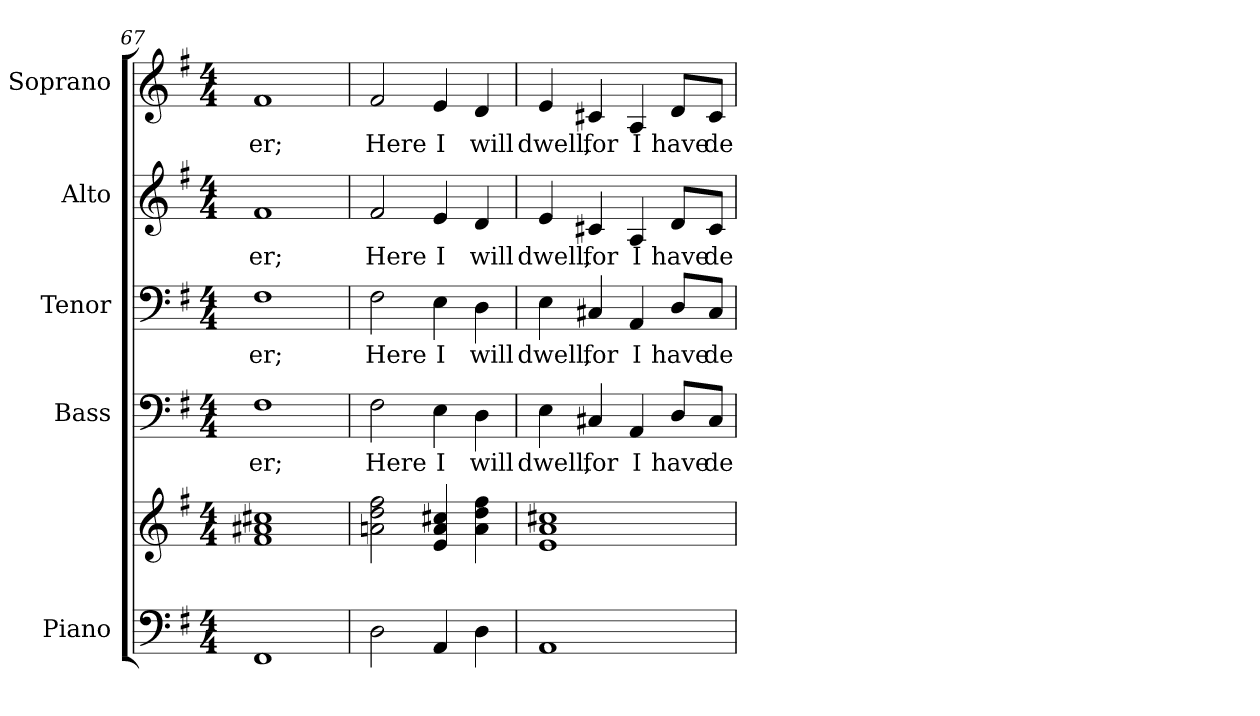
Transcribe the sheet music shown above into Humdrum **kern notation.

**kern	**kern	**kern	**text	**kern	**text	**kern	**text	**kern	**text
*part5	*part5	*part4	*part4	*part3	*part3	*part2	*part2	*part1	*part1
*staff6	*staff5	*staff4	*staff4	*staff3	*staff3	*staff2	*staff2	*staff1	*staff1
*I"Piano	*	*I"Bass	*	*I"Tenor	*	*I"Alto	*	*I"Soprano	*
*I'Pno.	*	*I'B.	*	*I'T.	*	*I'A.	*	*I'S.	*
*clefF4	*clefG2	*clefF4	*	*clefF4	*	*clefG2	*	*clefG2	*
*k[f#]	*k[f#]	*k[f#]	*	*k[f#]	*	*k[f#]	*	*k[f#]	*
*G:	*G:	*G:	*	*G:	*	*G:	*	*G:	*
*M4/4	*M4/4	*M4/4	*	*M4/4	*	*M4/4	*	*M4/4	*
=67	=67	=67	=67	=67	=67	=67	=67	=67	=67
!	!	!	!LO:LY:b:color=#000000	!	!	!	!	!	!
!	!	!	!	!	!LO:LY:b:color=#000000	!	!	!	!
!	!	!	!	!	!	!	!LO:LY:b:color=#000000	!	!
!	!	!	!	!	!	!	!	!	!LO:LY:b:color=#000000
1FF#i	1f#i 1a#Xi 1cc#Xi	1F#i	-er;	1F#i	-er;	1f#i	-er;	1f#i	-er;
!!LO:PB:g=z
=68	=68	=68	=68	=68	=68	=68	=68	=68	=68
!	!	!	!LO:LY:b:color=#000000	!	!	!	!	!	!
!	!	!	!	!	!LO:LY:b:color=#000000	!	!	!	!
!	!	!	!	!	!	!	!LO:LY:b:color=#000000	!	!
!	!	!	!	!	!	!	!	!	!LO:LY:b:color=#000000
2Di\	2ani\ 2ddi 2ff#i	2F#i\	Here	2F#i\	Here	2f#i/	Here	2f#i/	Here
!	!	!	!LO:LY:b:color=#000000	!	!	!	!	!	!
!	!	!	!	!	!LO:LY:b:color=#000000	!	!	!	!
!	!	!	!	!	!	!	!LO:LY:b:color=#000000	!	!
!	!	!	!	!	!	!	!	!	!LO:LY:b:color=#000000
4AAi/	4ei/ 4ai 4cc#Xi	4Ei\	I	4Ei\	I	4ei/	I	4ei/	I
!	!	!	!LO:LY:b:color=#000000	!	!	!	!	!	!
!	!	!	!	!	!LO:LY:b:color=#000000	!	!	!	!
!	!	!	!	!	!	!	!LO:LY:b:color=#000000	!	!
!	!	!	!	!	!	!	!	!	!LO:LY:b:color=#000000
4Di\	4ai\ 4ddi 4ff#i	4Di\	will	4Di\	will	4di/	will	4di/	will
=69	=69	=69	=69	=69	=69	=69	=69	=69	=69
!	!	!	!LO:LY:b:color=#000000	!	!	!	!	!	!
!	!	!	!	!	!LO:LY:b:color=#000000	!	!	!	!
!	!	!	!	!	!	!	!LO:LY:b:color=#000000	!	!
!	!	!	!	!	!	!	!	!	!LO:LY:b:color=#000000
1AAi	1ei 1ai 1cc#Xi	4Ei\	dwell,	4Ei\	dwell,	4ei/	dwell,	4ei/	dwell,
!	!	!	!LO:LY:b:color=#000000	!	!	!	!	!	!
!	!	!	!	!	!LO:LY:b:color=#000000	!	!	!	!
!	!	!	!	!	!	!	!LO:LY:b:color=#000000	!	!
!	!	!	!	!	!	!	!	!	!LO:LY:b:color=#000000
.	.	4C#Xi/	for	4C#Xi/	for	4c#Xi/	for	4c#Xi/	for
!	!	!	!LO:LY:b:color=#000000	!	!	!	!	!	!
!	!	!	!	!	!LO:LY:b:color=#000000	!	!	!	!
!	!	!	!	!	!	!	!LO:LY:b:color=#000000	!	!
!	!	!	!	!	!	!	!	!	!LO:LY:b:color=#000000
.	.	4AAi/	I	4AAi/	I	4Ai/	I	4Ai/	I
!	!	!	!LO:LY:b:color=#000000	!	!	!	!	!	!
!	!	!	!	!	!LO:LY:b:color=#000000	!	!	!	!
!	!	!	!	!	!	!	!LO:LY:b:color=#000000	!	!
!	!	!	!	!	!	!	!	!	!LO:LY:b:color=#000000
.	.	8Di/L	have	8Di/L	have	8di/L	have	8di/L	have
!	!	!	!LO:LY:b:color=#000000	!	!	!	!	!	!
!	!	!	!	!	!LO:LY:b:color=#000000	!	!	!	!
!	!	!	!	!	!	!	!LO:LY:b:color=#000000	!	!
!	!	!	!	!	!	!	!	!	!LO:LY:b:color=#000000
.	.	8C#i/J	de-	8C#i/J	de-	8c#i/J	de-	8c#i/J	de-
=	=	=	=	=	=	=	=	=	=
*-	*-	*-	*-	*-	*-	*-	*-	*-	*-
